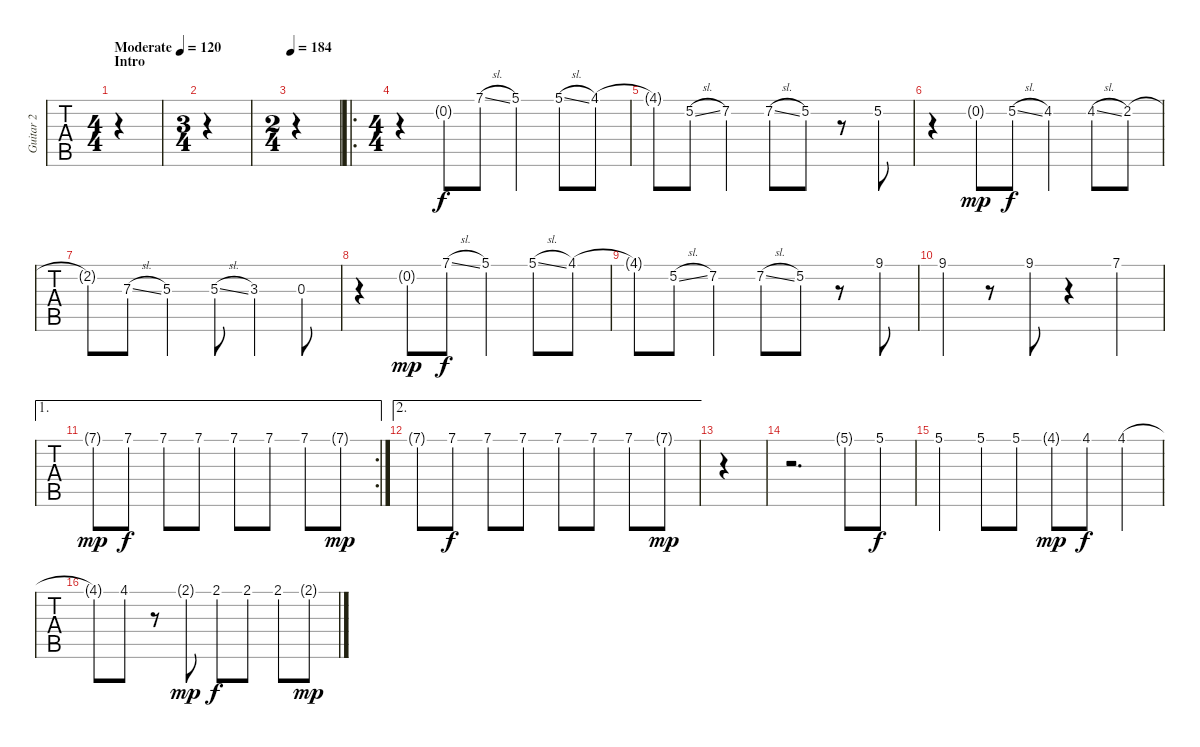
\track ("Guitar 2" "Guitar 2") {instrument acousticguitarnylon}
\staff {tabs}
\tuning (E4 B3 Gb3 E3 B2 E2) {hide}
\ts (4 4)
\section ("" "Intro")
\tempo (120 "Moderate")
\clef g2
\ks c
|
\ts (3 4)
|
\ts (2 4)
\tempo 184
|
\ro
\ts (4 4)
r.4 0.2{g}.8 7.1{sl}.8{dy f} 5.1.4 5.1{sl}.8 4.1.8 |
4.1{t}.8 5.2{sl}.8 7.2.4 7.2{sl}.8 5.2.8 r.8 5.2.8 |
r.4 0.2{g}.8{dy mp} 5.2{sl}.8{dy f} 4.2.4 4.2{sl}.8 2.2.8 |
2.2{t}.8 7.3{sl}.8 5.3.4 5.3{sl}.8 3.3.4 0.3.8 |
r.4 0.2{g}.8{dy mp} 7.1{sl}.8{dy f} 5.1.4 5.1{sl}.8 4.1.8 |
4.1{t}.8 5.2{sl}.8 7.2.4 7.2{sl}.8 5.2.8 r.8 9.1.8 |
9.1.4 r.8 9.1.8 r.4 7.1.4 |
\ae 1
\rc 2
7.1{g}.8{dy mp} 7.1.8{dy f} 7.1.8 7.1.8 7.1.8 7.1.8 7.1.8 7.1{g}.8{dy mp} |
\ae 2
7.1{g}.8 7.1.8{dy f} 7.1.8 7.1.8 7.1.8 7.1.8 7.1.8 7.1{g}.8{dy mp} |
|
r.2{d} 5.1{g}.8 5.1.8{dy f} |
5.1.4 5.1.8 5.1.8 4.1{g}.8{dy mp} 4.1.8{dy f} 4.1.4 |
4.1{t}.8 4.1.8 r.8 2.1{g}.8{dy mp} 2.1.8{dy f} 2.1.8 2.1.8 2.1{g}.8{dy mp}
